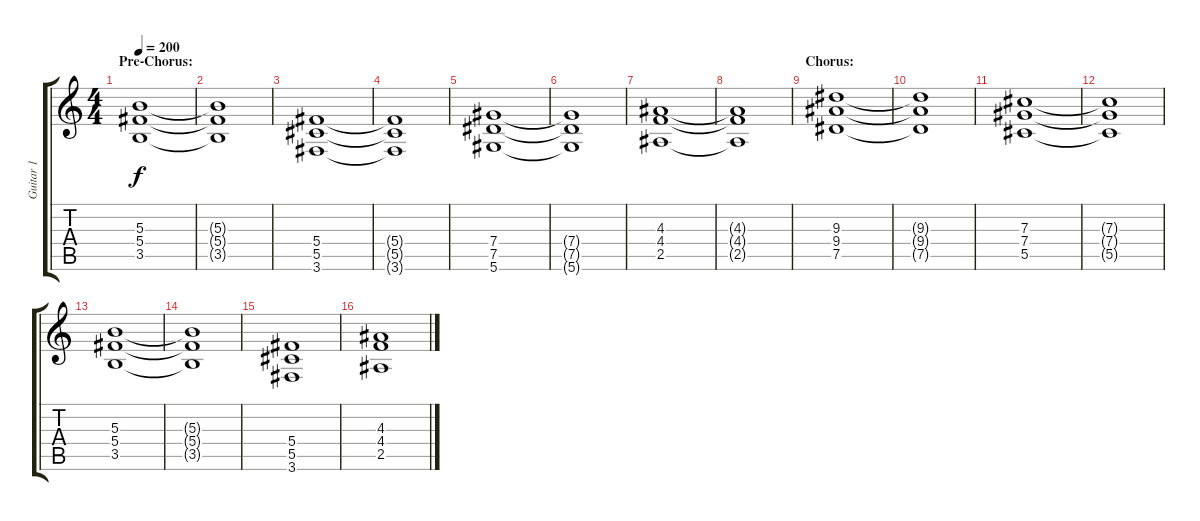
\track ("Guitar 1" "Guitar 1") {instrument distortionguitar}
\staff {score tabs}
\tuning (Eb4 Bb3 Gb3 Db3 Ab2 Eb2) {hide}
\ts (4 4)
\section ("" "Pre-Chorus:")
\tempo 200
\clef g2
\ks c
(5.3 5.4 3.5).1{dy f} |
(5.3{t} 5.4{t} 3.5{t}).1 |
(5.4 5.5 3.6).1 |
(5.4{t} 5.5{t} 3.6{t}).1 |
(7.4 7.5 5.6).1 |
(7.4{t} 7.5{t} 5.6{t}).1 |
(4.3 4.4 2.5).1 |
(4.3{t} 4.4{t} 2.5{t}).1 |
\section ("" "Chorus:")
(9.3 9.4 7.5).1 |
(9.3{t} 9.4{t} 7.5{t}).1 |
(7.3 7.4 5.5).1 |
(7.3{t} 7.4{t} 5.5{t}).1 |
(5.3 5.4 3.5).1 |
(5.3{t} 5.4{t} 3.5{t}).1 |
(5.4 5.5 3.6).1 |
(4.3 4.4 2.5).1
